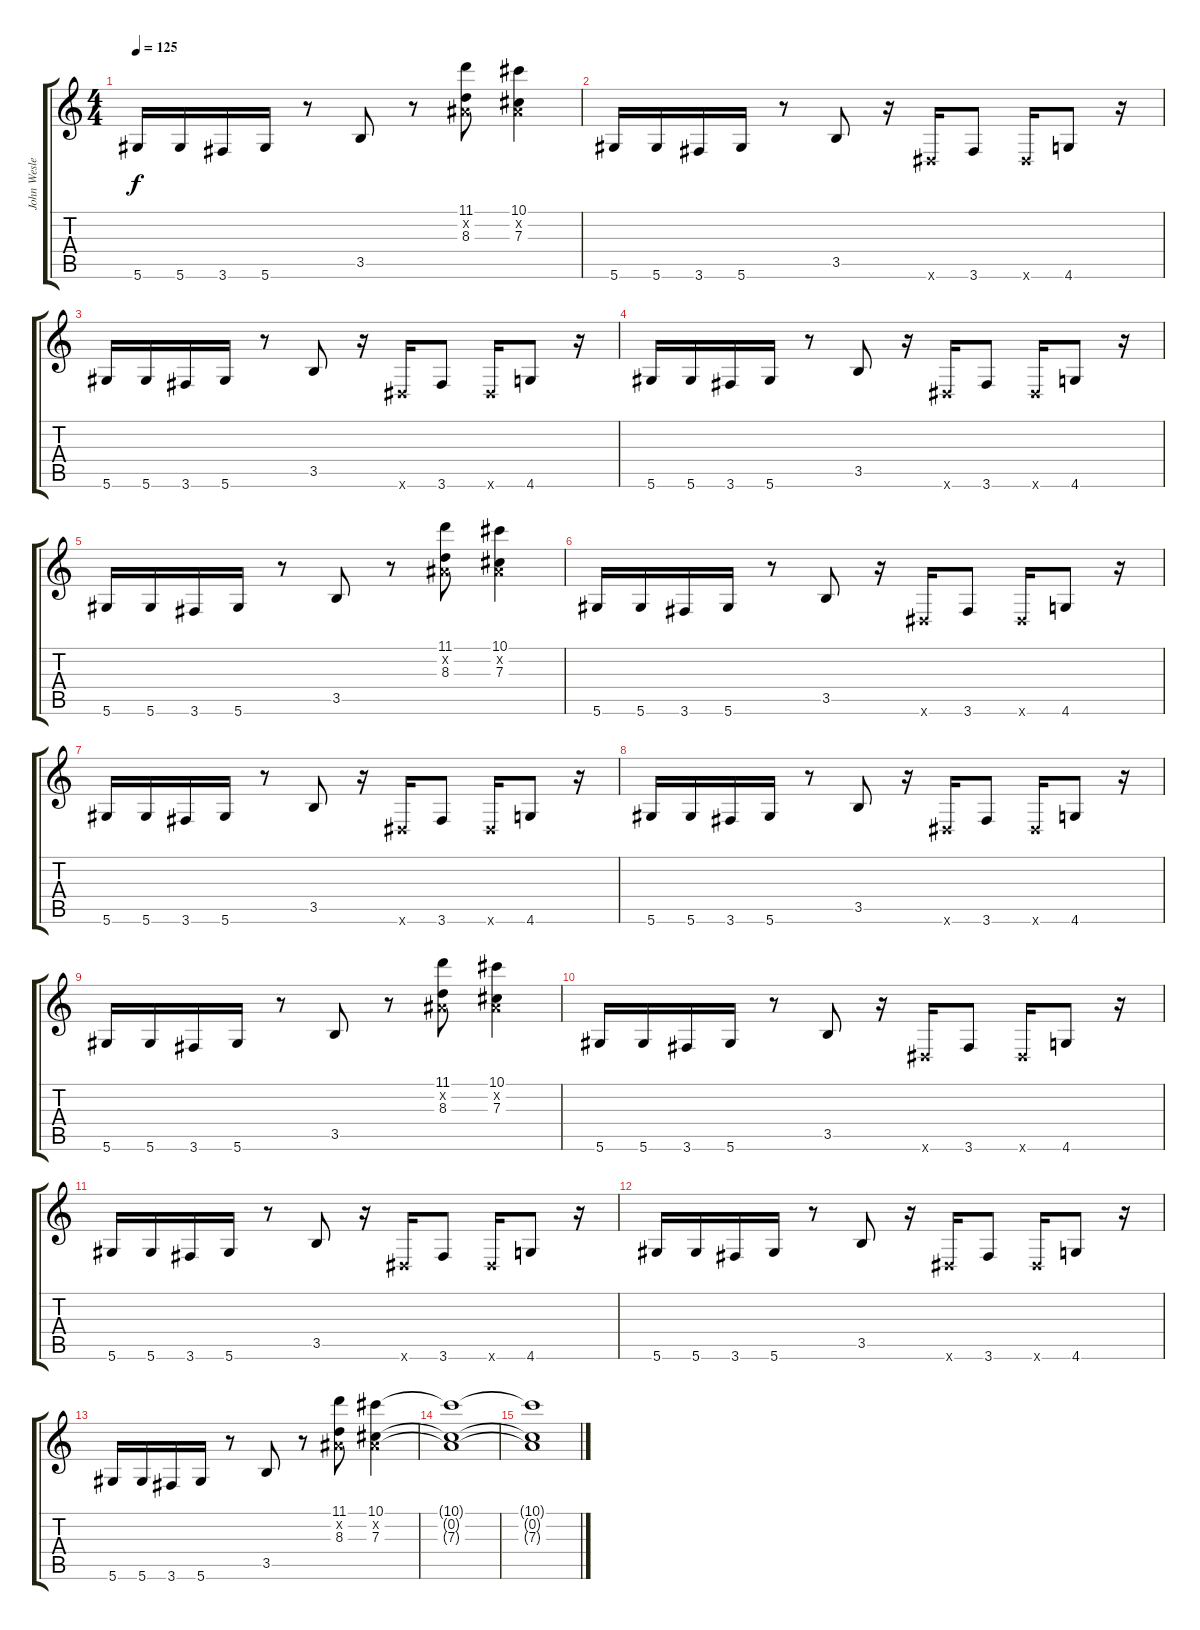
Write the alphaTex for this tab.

\track ("John Wesley (Eb)" "John Wesle") {instrument distortionguitar}
\staff {score tabs}
\tuning (Eb4 Bb3 Gb3 Db3 Ab2 Eb2) {hide}
\ts (4 4)
\tempo 125
\clef g2
\ks c
5.6.16{dy f} 5.6.16 3.6.16 5.6.16 r.8 3.5.8 r.8 (11.1 0.2{x} 8.3).8 (10.1 0.2{x} 7.3).4 |
5.6.16 5.6.16 3.6.16 5.6.16 r.8 3.5.8 r.16 0.6{x}.16 3.6.8 0.6{x}.16 4.6.8 r.16 |
5.6.16 5.6.16 3.6.16 5.6.16 r.8 3.5.8 r.16 0.6{x}.16 3.6.8 0.6{x}.16 4.6.8 r.16 |
5.6.16 5.6.16 3.6.16 5.6.16 r.8 3.5.8 r.16 0.6{x}.16 3.6.8 0.6{x}.16 4.6.8 r.16 |
5.6.16 5.6.16 3.6.16 5.6.16 r.8 3.5.8 r.8 (11.1 0.2{x} 8.3).8 (10.1 0.2{x} 7.3).4 |
5.6.16 5.6.16 3.6.16 5.6.16 r.8 3.5.8 r.16 0.6{x}.16 3.6.8 0.6{x}.16 4.6.8 r.16 |
5.6.16 5.6.16 3.6.16 5.6.16 r.8 3.5.8 r.16 0.6{x}.16 3.6.8 0.6{x}.16 4.6.8 r.16 |
5.6.16 5.6.16 3.6.16 5.6.16 r.8 3.5.8 r.16 0.6{x}.16 3.6.8 0.6{x}.16 4.6.8 r.16 |
5.6.16 5.6.16 3.6.16 5.6.16 r.8 3.5.8 r.8 (11.1 0.2{x} 8.3).8 (10.1 0.2{x} 7.3).4 |
5.6.16 5.6.16 3.6.16 5.6.16 r.8 3.5.8 r.16 0.6{x}.16 3.6.8 0.6{x}.16 4.6.8 r.16 |
5.6.16 5.6.16 3.6.16 5.6.16 r.8 3.5.8 r.16 0.6{x}.16 3.6.8 0.6{x}.16 4.6.8 r.16 |
5.6.16 5.6.16 3.6.16 5.6.16 r.8 3.5.8 r.16 0.6{x}.16 3.6.8 0.6{x}.16 4.6.8 r.16 |
5.6.16 5.6.16 3.6.16 5.6.16 r.8 3.5.8 r.8 (11.1 0.2{x} 8.3).8 (10.1 0.2{x} 7.3).4 |
(10.1{t} 0.2{t} 7.3{t}).1{volume 0} |
(10.1{t} 0.2{t} 7.3{t}).1
